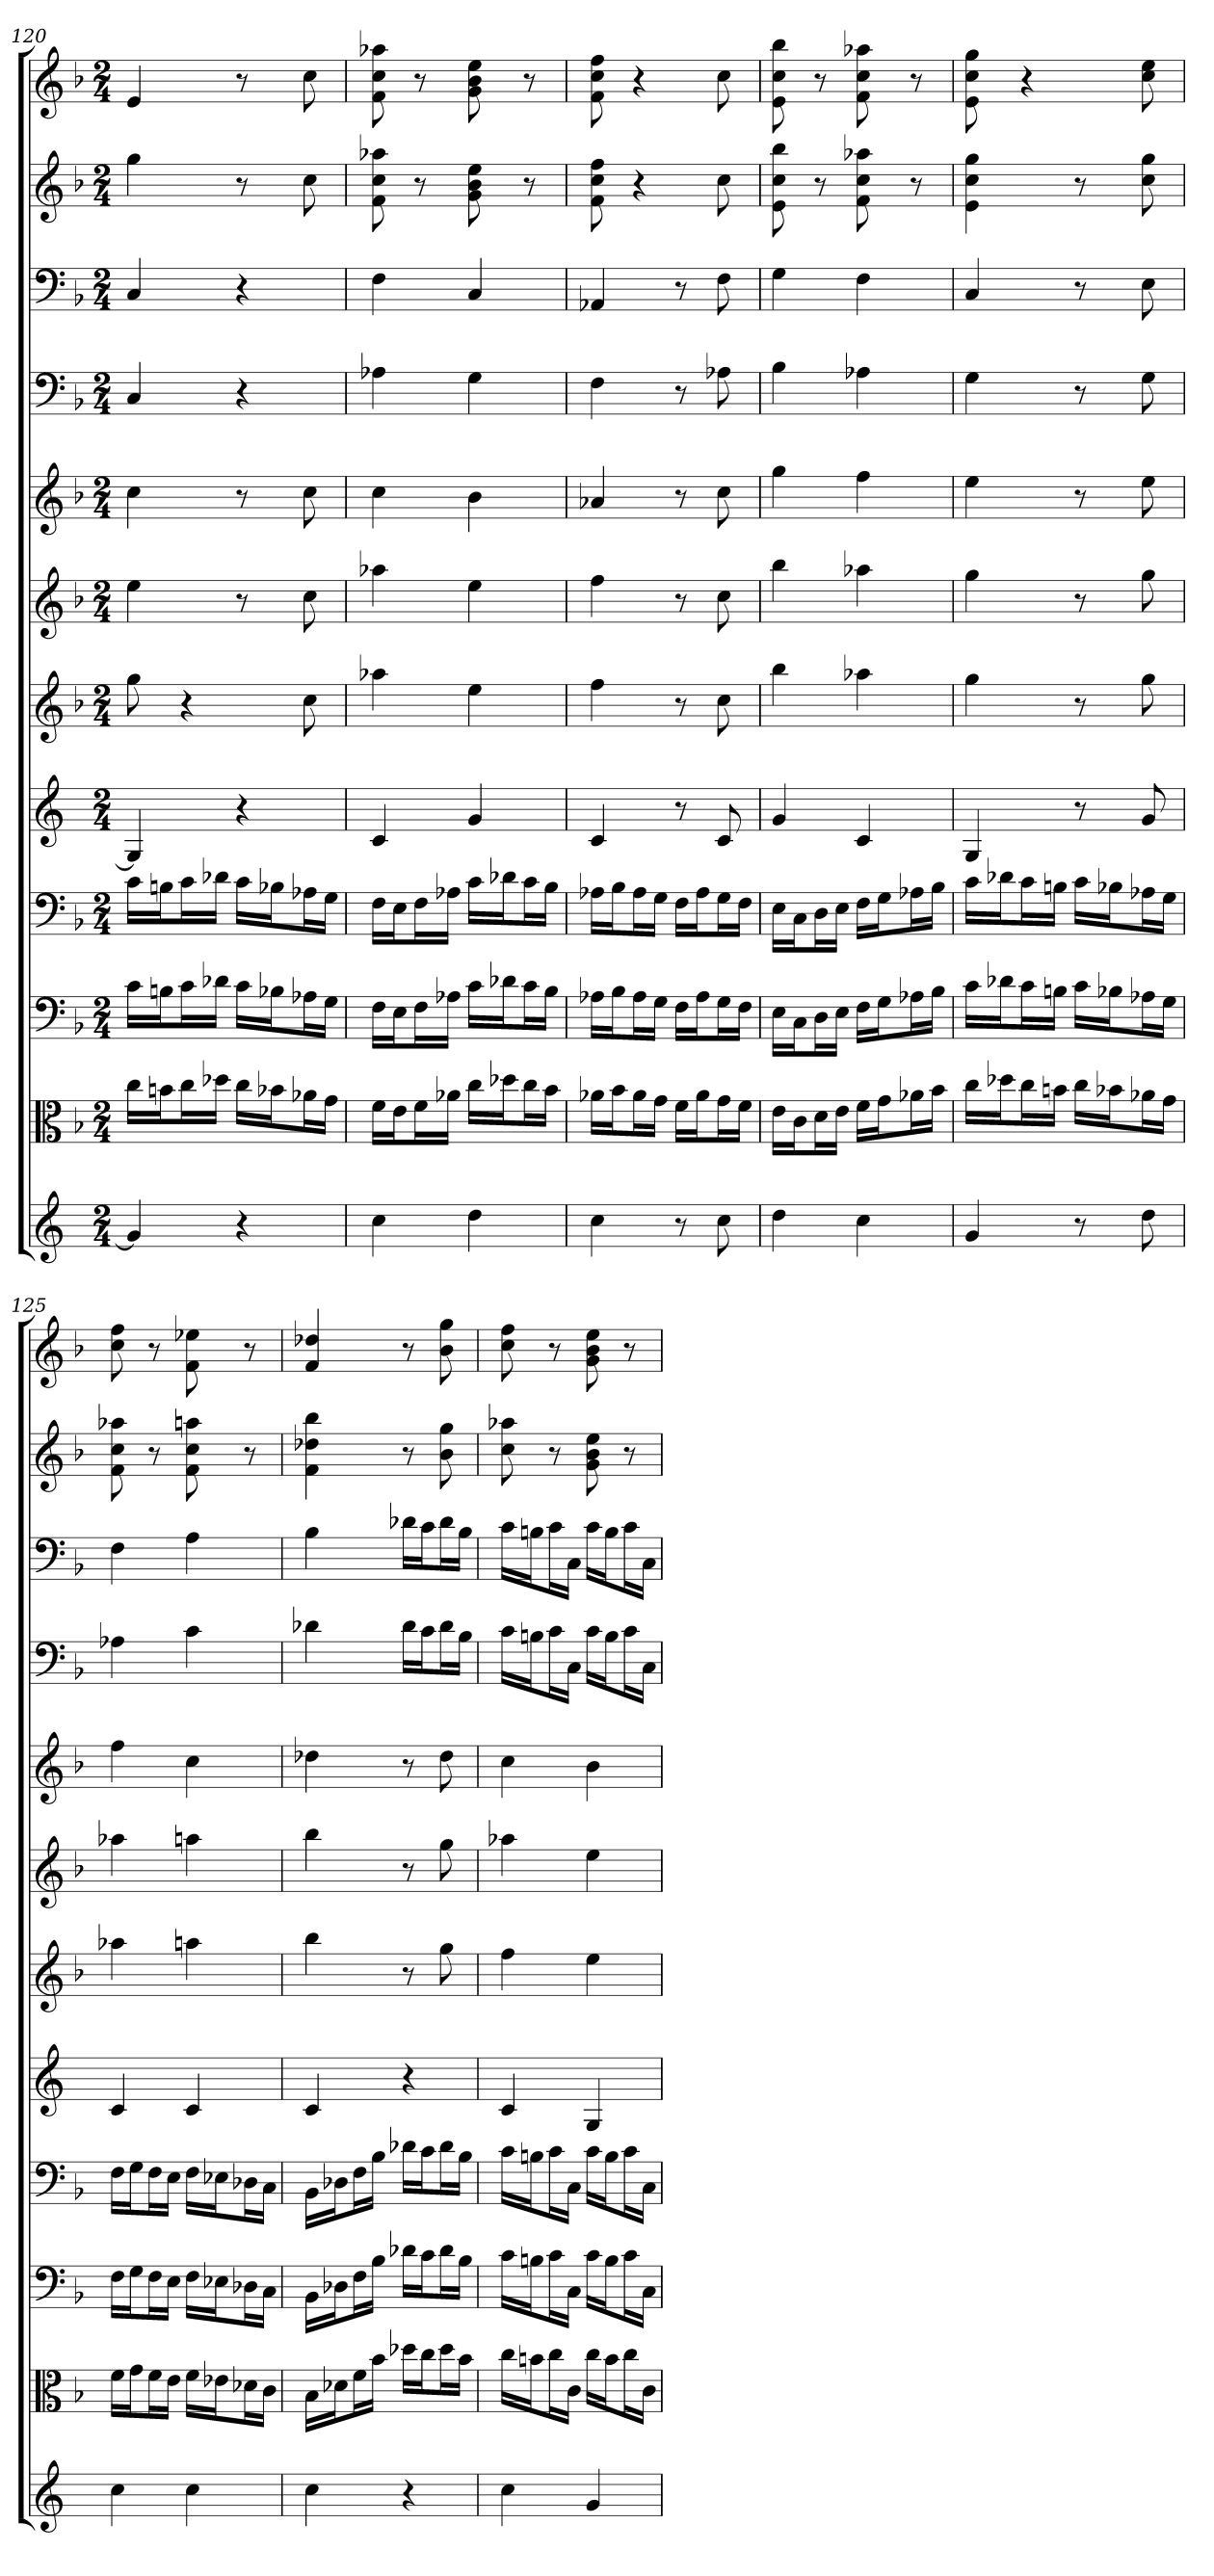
**kern	**kern	**kern	**kern	**kern	**kern	**kern	**kern	**kern	**kern	**kern	**kern
*part12	*part11	*part10	*part9	*part8	*part7	*part6	*part5	*part4	*part3	*part2	*part1
*staff12	*staff11	*staff10	*staff9	*staff8	*staff7	*staff6	*staff5	*staff4	*staff3	*staff2	*staff1
*	*clefC3	*clefF4	*clefF4	*	*	*	*	*clefF4	*clefF4	*	*
*k[]	*k[b-]	*k[b-]	*k[b-]	*k[]	*k[b-]	*k[b-]	*k[b-]	*k[b-]	*k[b-]	*k[b-]	*k[b-]
*M2/4	*M2/4	*M2/4	*M2/4	*M2/4	*M2/4	*M2/4	*M2/4	*M2/4	*M2/4	*M2/4	*M2/4
=120	=120	=120	=120	=120	=120	=120	=120	=120	=120	=120	=120
4g]	16cc\LL	16c\LL	16c\LL	4G]	8gg	4ee	4cc	4C	4C	4gg	4e
.	16bn\J	16Bn\J	16Bn\J	.	.	.	.	.	.	.	.
.	16cc\L	16c\L	16c\L	.	4r	.	.	.	.	.	.
.	16dd-X\JJ	16d-X\JJ	16d-X\JJ	.	.	.	.	.	.	.	.
4r	16cc\LL	16c\LL	16c\LL	4r	.	8r	8r	4r	4r	8r	8r
.	16b-X\J	16B-X\J	16B-X\J	.	.	.	.	.	.	.	.
.	16a-X\L	16A-X\L	16A-X\L	.	8cc	8cc	8cc	.	.	8cc	8cc
.	16g\JJ	16G\JJ	16G\JJ	.	.	.	.	.	.	.	.
=121	=121	=121	=121	=121	=121	=121	=121	=121	=121	=121	=121
4cc	16f\LL	16F\LL	16F\LL	4c	4aa-X	4aa-X	4cc	4A-X	4F	8f 8cc 8aa-X	8f 8cc 8aa-X
.	16e\J	16E\J	16E\J	.	.	.	.	.	.	.	.
.	16f\L	16F\L	16F\L	.	.	.	.	.	.	8r	8r
.	16a-X\JJ	16A-X\JJ	16A-X\JJ	.	.	.	.	.	.	.	.
4dd	16cc\LL	16c\LL	16c\LL	4g	4ee	4ee	4b-	4G	4C	8g 8b- 8ee	8g 8b- 8ee
.	16dd-X\J	16d-X\J	16d-X\J	.	.	.	.	.	.	.	.
.	16cc\L	16c\L	16c\L	.	.	.	.	.	.	8r	8r
.	16b-\JJ	16B-\JJ	16B-\JJ	.	.	.	.	.	.	.	.
=122	=122	=122	=122	=122	=122	=122	=122	=122	=122	=122	=122
4cc	16a-X\LL	16A-X\LL	16A-X\LL	4c	4ff	4ff	4a-X	4F	4AA-X	8f 8cc 8ff	8f 8cc 8ff
.	16b-\J	16B-\J	16B-\J	.	.	.	.	.	.	.	.
.	16a-\L	16A-\L	16A-\L	.	.	.	.	.	.	4r	4r
.	16g\JJ	16G\JJ	16G\JJ	.	.	.	.	.	.	.	.
8r	16f\LL	16F\LL	16F\LL	8r	8r	8r	8r	8r	8r	.	.
.	16a-\J	16A-\J	16A-\J	.	.	.	.	.	.	.	.
8cc	16g\L	16G\L	16G\L	8c	8cc	8cc	8cc	8A-X	8F	8cc	8cc
.	16f\JJ	16F\JJ	16F\JJ	.	.	.	.	.	.	.	.
=123	=123	=123	=123	=123	=123	=123	=123	=123	=123	=123	=123
4dd	16e\LL	16E\LL	16E\LL	4g	4bb-	4bb-	4gg	4B-	4G	8e 8cc 8bb-	8e 8cc 8bb-
.	16c\J	16C\J	16C\J	.	.	.	.	.	.	.	.
.	16d\L	16D\L	16D\L	.	.	.	.	.	.	8r	8r
.	16e\JJ	16E\JJ	16E\JJ	.	.	.	.	.	.	.	.
4cc	16f\LL	16F\LL	16F\LL	4c	4aa-X	4aa-X	4ff	4A-X	4F	8f 8cc 8aa-X	8f 8cc 8aa-X
.	16g\J	16G\J	16G\J	.	.	.	.	.	.	.	.
.	16a-X\L	16A-X\L	16A-X\L	.	.	.	.	.	.	8r	8r
.	16b-\JJ	16B-\JJ	16B-\JJ	.	.	.	.	.	.	.	.
=124	=124	=124	=124	=124	=124	=124	=124	=124	=124	=124	=124
4g	16cc\LL	16c\LL	16c\LL	4G	4gg	4gg	4ee	4G	4C	4e 4cc 4gg	8e 8cc 8gg
.	16dd-X\J	16d-X\J	16d-X\J	.	.	.	.	.	.	.	.
.	16cc\L	16c\L	16c\L	.	.	.	.	.	.	.	4r
.	16bn\JJ	16Bn\JJ	16Bn\JJ	.	.	.	.	.	.	.	.
8r	16cc\LL	16c\LL	16c\LL	8r	8r	8r	8r	8r	8r	8r	.
.	16b-X\J	16B-X\J	16B-X\J	.	.	.	.	.	.	.	.
8dd	16a-X\L	16A-X\L	16A-X\L	8g	8gg	8gg	8ee	8G	8E	8cc 8gg	8cc 8ee
.	16g\JJ	16G\JJ	16G\JJ	.	.	.	.	.	.	.	.
=125	=125	=125	=125	=125	=125	=125	=125	=125	=125	=125	=125
4cc	16f\LL	16F\LL	16F\LL	4c	4aa-X	4aa-X	4ff	4A-X	4F	8f 8cc 8aa-X	8cc 8ff
.	16g\J	16G\J	16G\J	.	.	.	.	.	.	.	.
.	16f\L	16F\L	16F\L	.	.	.	.	.	.	8r	8r
.	16e\JJ	16E\JJ	16E\JJ	.	.	.	.	.	.	.	.
4cc	16f\LL	16F\LL	16F\LL	4c	4aan	4aan	4cc	4c	4A	8f 8cc 8aan	8f 8ee-X
.	16e-X\J	16E-X\J	16E-X\J	.	.	.	.	.	.	.	.
.	16d-X\L	16D-X\L	16D-X\L	.	.	.	.	.	.	8r	8r
.	16c\JJ	16C\JJ	16C\JJ	.	.	.	.	.	.	.	.
=126	=126	=126	=126	=126	=126	=126	=126	=126	=126	=126	=126
4cc	16B-\LL	16BB-\LL	16BB-\LL	4c	4bb-	4bb-	4dd-X	4d-X	4B-	4f 4dd-X 4bb-	4f 4dd-X
.	16d-X\J	16D-X\J	16D-X\J	.	.	.	.	.	.	.	.
.	16f\L	16F\L	16F\L	.	.	.	.	.	.	.	.
.	16b-\JJ	16B-\JJ	16B-\JJ	.	.	.	.	.	.	.	.
4r	16dd-X\LL	16d-X\LL	16d-X\LL	4r	8r	8r	8r	16d-\LL	16d-X\LL	8r	8r
.	16cc\J	16c\J	16c\J	.	.	.	.	16c\J	16c\J	.	.
.	16dd-\L	16d-\L	16d-\L	.	8gg	8gg	8dd-	16d-\L	16d-\L	8b- 8gg	8b- 8gg
.	16b-\JJ	16B-\JJ	16B-\JJ	.	.	.	.	16B-\JJ	16B-\JJ	.	.
=127	=127	=127	=127	=127	=127	=127	=127	=127	=127	=127	=127
4cc	16cc\LL	16c\LL	16c\LL	4c	4ff	4aa-X	4cc	16c\LL	16c\LL	8cc 8aa-X	8cc 8ff
.	16bn\J	16Bn\J	16Bn\J	.	.	.	.	16Bn\J	16Bn\J	.	.
.	16cc\L	16c\L	16c\L	.	.	.	.	16c\L	16c\L	8r	8r
.	16c\JJ	16C\JJ	16C\JJ	.	.	.	.	16C\JJ	16C\JJ	.	.
4g	16cc\LL	16c\LL	16c\LL	4G	4ee	4ee	4b-	16c\LL	16c\LL	8g 8b- 8ee	8g 8b- 8ee
.	16b\J	16B\J	16B\J	.	.	.	.	16B\J	16B\J	.	.
.	16cc\L	16c\L	16c\L	.	.	.	.	16c\L	16c\L	8r	8r
.	16c\JJ	16C\JJ	16C\JJ	.	.	.	.	16C\JJ	16C\JJ	.	.
=	=	=	=	=	=	=	=	=	=	=	=
*-	*-	*-	*-	*-	*-	*-	*-	*-	*-	*-	*-
